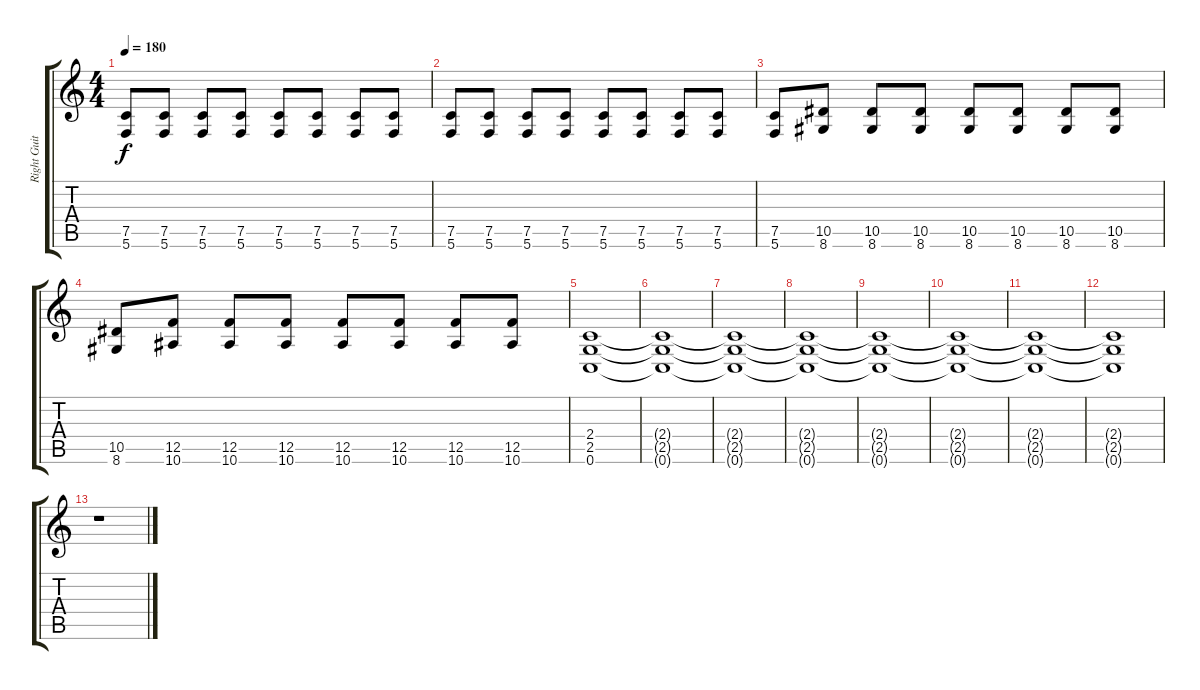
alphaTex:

\track ("Right Guitar" "Right Guit") {instrument distortionguitar}
\staff {score tabs}
\tuning (C4 G3 Eb3 Bb2 F2 C2) {hide}
\ts (4 4)
\tempo 180
\clef g2
\ks c
(7.5 5.6).8{dy f} (7.5 5.6).8 (7.5 5.6).8 (7.5 5.6).8 (7.5 5.6).8 (7.5 5.6).8 (7.5 5.6).8 (7.5 5.6).8 |
(7.5 5.6).8 (7.5 5.6).8 (7.5 5.6).8 (7.5 5.6).8 (7.5 5.6).8 (7.5 5.6).8 (7.5 5.6).8 (7.5 5.6).8 |
(7.5 5.6).8 (10.5 8.6).8 (10.5 8.6).8 (10.5 8.6).8 (10.5 8.6).8 (10.5 8.6).8 (10.5 8.6).8 (10.5 8.6).8 |
(10.5 8.6).8 (12.5 10.6).8 (12.5 10.6).8 (12.5 10.6).8 (12.5 10.6).8 (12.5 10.6).8 (12.5 10.6).8 (12.5 10.6).8 |
(2.4 2.5 0.6).1 |
(2.4{t} 2.5{t} 0.6{t}).1 |
(2.4{t} 2.5{t} 0.6{t}).1 |
(2.4{t} 2.5{t} 0.6{t}).1 |
(2.4{t} 2.5{t} 0.6{t}).1 |
(2.4{t} 2.5{t} 0.6{t}).1 |
(2.4{t} 2.5{t} 0.6{t}).1 |
(2.4{t} 2.5{t} 0.6{t}).1 |
r.1
